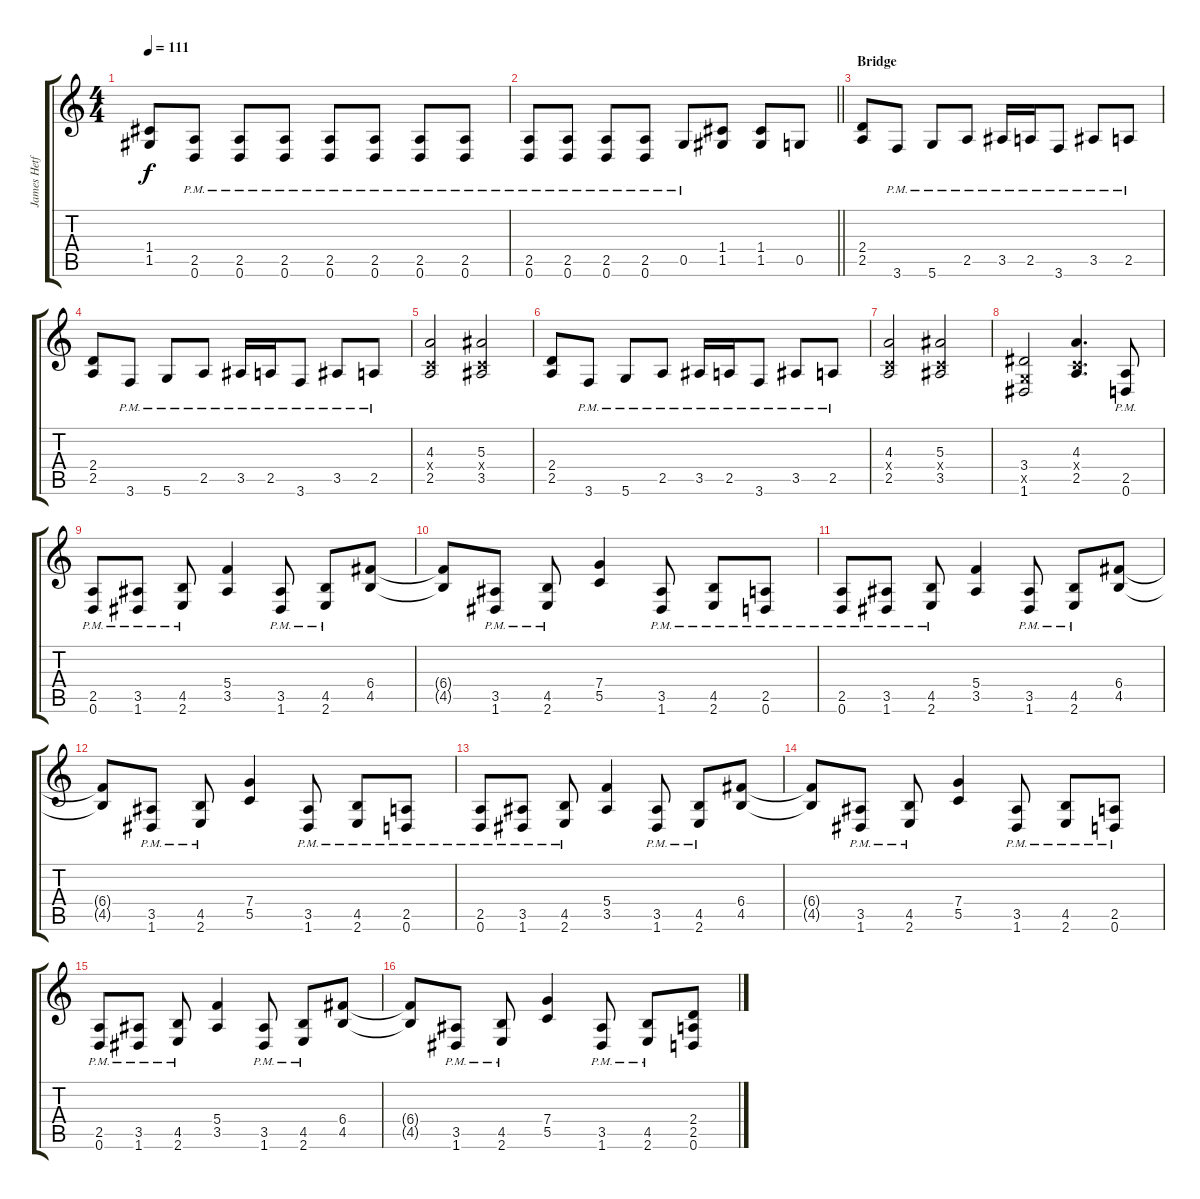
\track ("James Hetfield (Rhythm)" "James Hetf") {instrument distortionguitar}
\staff {score tabs}
\tuning (D4 A3 F3 C3 G2 D2) {hide}
\ts (4 4)
\tempo 111
\clef g2
\ks c
(1.4 1.5).8{dy f} (2.5{pm} 0.6{pm}).8 (2.5{pm} 0.6{pm}).8 (2.5{pm} 0.6{pm}).8 (2.5{pm} 0.6{pm}).8 (2.5{pm} 0.6{pm}).8 (2.5{pm} 0.6{pm}).8 (2.5{pm} 0.6{pm}).8 |
\barLineRight lightlight
(2.5{pm} 0.6{pm}).8 (2.5{pm} 0.6{pm}).8 (2.5{pm} 0.6{pm}).8 (2.5{pm} 0.6{pm}).8 0.5{pm}.8 (1.4 1.5).8 (1.4 1.5).8 0.5.8 |
\section ("" "Bridge")
(2.4 2.5).8 3.6{pm}.8 5.6{pm}.8 2.5{pm}.8 3.5{pm}.16 2.5{pm}.16 3.6{pm}.8 3.5{pm}.8 2.5{pm}.8 |
(2.4 2.5).8 3.6{pm}.8 5.6{pm}.8 2.5{pm}.8 3.5{pm}.16 2.5{pm}.16 3.6{pm}.8 3.5{pm}.8 2.5{pm}.8 |
(4.3 0.4{x} 2.5).2 (5.3 0.4{x} 3.5).2 |
(2.4 2.5).8 3.6{pm}.8 5.6{pm}.8 2.5{pm}.8 3.5{pm}.16 2.5{pm}.16 3.6{pm}.8 3.5{pm}.8 2.5{pm}.8 |
(4.3 0.4{x} 2.5).2 (5.3 0.4{x} 3.5).2 |
(3.4 0.5{x} 1.6).2 (4.3 0.4{x} 2.5).4{d} (2.5{pm} 0.6{pm}).8 |
(2.5{pm} 0.6{pm}).8 (3.5{pm} 1.6{pm}).8 (4.5{pm} 2.6{pm}).8 (5.4 3.5).4 (3.5{pm} 1.6{pm}).8 (4.5{pm} 2.6{pm}).8 (6.4 4.5).8 |
(6.4{t} 4.5{t}).8 (3.5{pm} 1.6{pm}).8 (4.5{pm} 2.6{pm}).8 (7.4 5.5).4 (3.5{pm} 1.6{pm}).8 (4.5{pm} 2.6{pm}).8 (2.5{pm} 0.6{pm}).8 |
(2.5{pm} 0.6{pm}).8 (3.5{pm} 1.6{pm}).8 (4.5{pm} 2.6{pm}).8 (5.4 3.5).4 (3.5{pm} 1.6{pm}).8 (4.5{pm} 2.6{pm}).8 (6.4 4.5).8 |
(6.4{t} 4.5{t}).8 (3.5{pm} 1.6{pm}).8 (4.5{pm} 2.6{pm}).8 (7.4 5.5).4 (3.5{pm} 1.6{pm}).8 (4.5{pm} 2.6{pm}).8 (2.5{pm} 0.6{pm}).8 |
(2.5{pm} 0.6{pm}).8 (3.5{pm} 1.6{pm}).8 (4.5{pm} 2.6{pm}).8 (5.4 3.5).4 (3.5{pm} 1.6{pm}).8 (4.5{pm} 2.6{pm}).8 (6.4 4.5).8 |
(6.4{t} 4.5{t}).8 (3.5{pm} 1.6{pm}).8 (4.5{pm} 2.6{pm}).8 (7.4 5.5).4 (3.5{pm} 1.6{pm}).8 (4.5{pm} 2.6{pm}).8 (2.5{pm} 0.6{pm}).8 |
(2.5{pm} 0.6{pm}).8 (3.5{pm} 1.6{pm}).8 (4.5{pm} 2.6{pm}).8 (5.4 3.5).4 (3.5{pm} 1.6{pm}).8 (4.5{pm} 2.6{pm}).8 (6.4 4.5).8 |
(6.4{t} 4.5{t}).8 (3.5{pm} 1.6{pm}).8 (4.5{pm} 2.6{pm}).8 (7.4 5.5).4 (3.5{pm} 1.6{pm}).8 (4.5{pm} 2.6{pm}).8 (2.4 2.5 0.6).8
